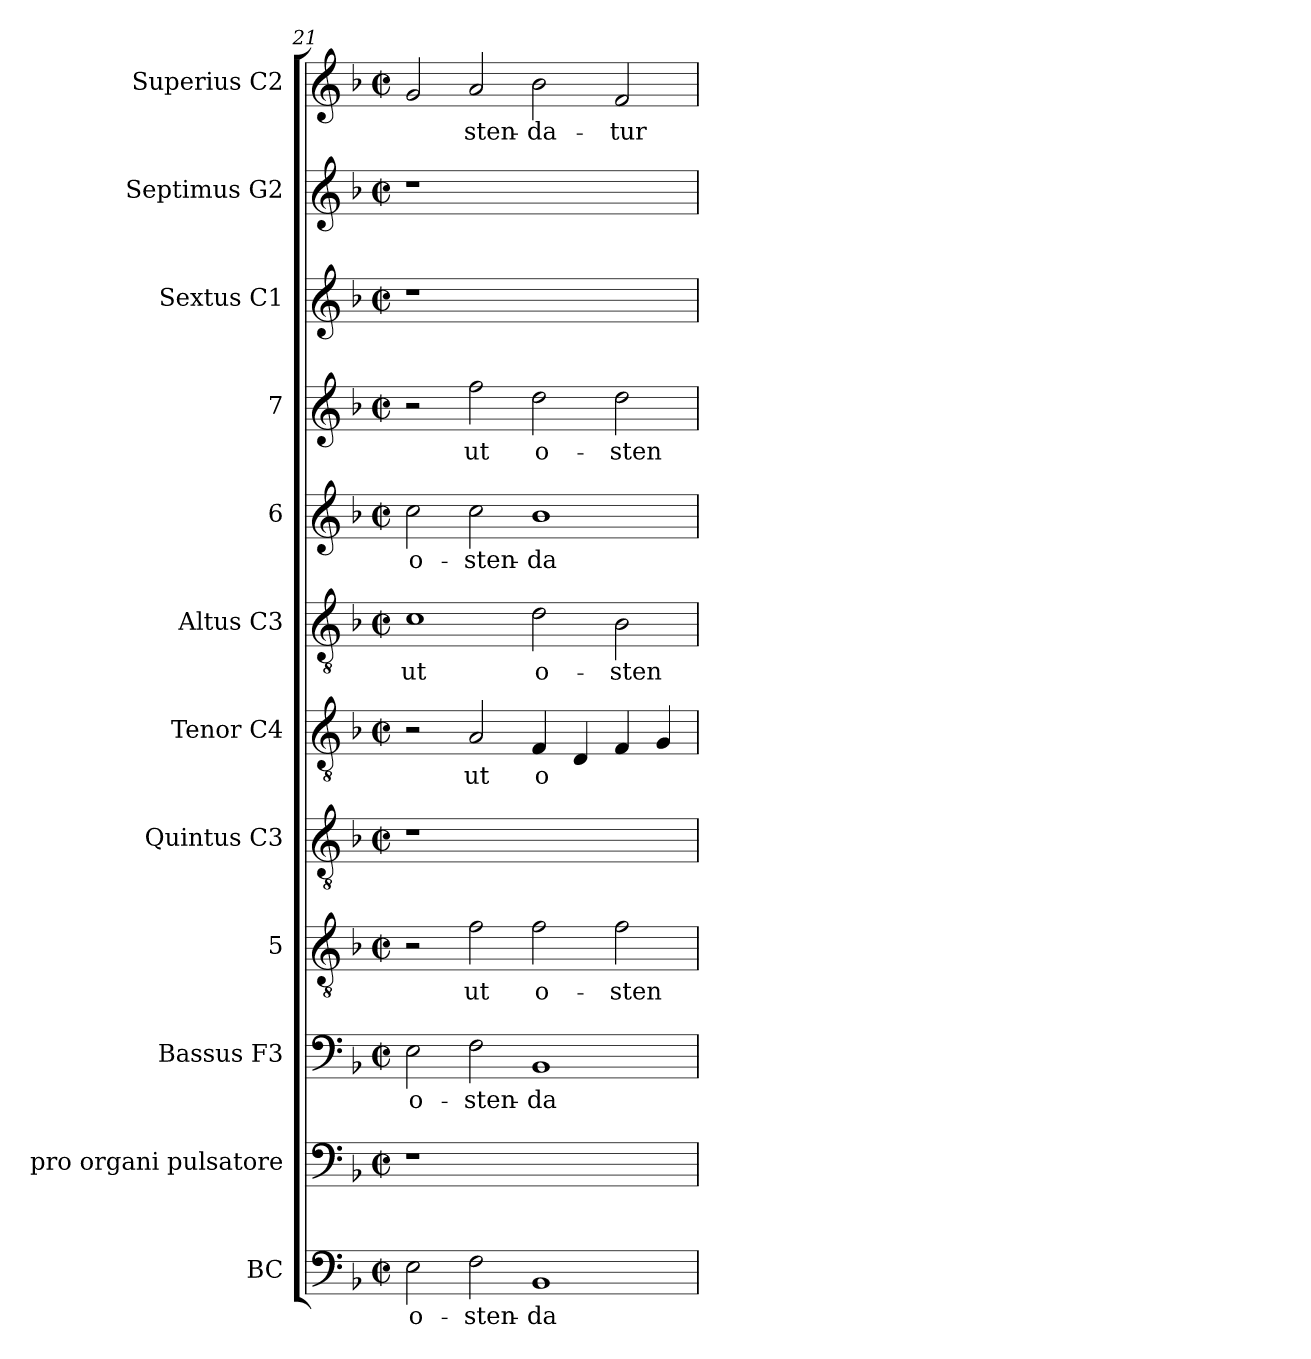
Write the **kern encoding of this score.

**kern	**text	**kern	**kern	**text	**kern	**text	**kern	**kern	**text	**kern	**text	**kern	**text	**kern	**text	**kern	**kern	**kern	**text
*part12	*part12	*part11	*part10	*part10	*part9	*part9	*part8	*part7	*part7	*part6	*part6	*part5	*part5	*part4	*part4	*part3	*part2	*part1	*part1
*staff12	*staff12	*staff11	*staff10	*staff10	*staff9	*staff9	*staff8	*staff7	*staff7	*staff6	*staff6	*staff5	*staff5	*staff4	*staff4	*staff3	*staff2	*staff1	*staff1
*I"BC	*	*I"pro organi  pulsatore	*I"Bassus  F3	*	*I"5	*	*I"Quintus  C3	*I"Tenor  C4	*	*I"Altus  C3	*	*I"6	*	*I"7	*	*I"Sextus  C1	*I"Septimus  G2	*I"Superius  C2	*
*I'BC	*	*	*I'B	*	*	*	*	*I'T	*	*I'A	*	*	*	*	*	*	*	*I'S	*
*clefF4	*	*clefF4	*clefF4	*	*clefGv2	*	*clefGv2	*clefGv2	*	*clefGv2	*	*clefG2	*	*clefG2	*	*clefG2	*clefG2	*clefG2	*
*k[b-]	*	*k[b-]	*k[b-]	*	*k[b-]	*	*k[b-]	*k[b-]	*	*k[b-]	*	*k[b-]	*	*k[b-]	*	*k[b-]	*k[b-]	*k[b-]	*
*F:	*	*F:	*F:	*	*F:	*	*F:	*F:	*	*F:	*	*F:	*	*F:	*	*F:	*F:	*F:	*
*M2/2	*	*M2/2	*M2/2	*	*M2/2	*	*M2/2	*M2/2	*	*M2/2	*	*M2/2	*	*M2/2	*	*M2/2	*M2/2	*M2/2	*
*met(c|)	*	*met(c|)	*met(c|)	*	*met(c|)	*	*met(c|)	*met(c|)	*	*met(c|)	*	*met(c|)	*	*met(c|)	*	*met(c|)	*met(c|)	*met(c|)	*
=21	=21	=21	=21	=21	=21	=21	=21	=21	=21	=21	=21	=21	=21	=21	=21	=21	=21	=21	=21
!	!LO:LY:a:cj	!	!	!LO:LY:b:cj	!	!	!	!	!	!	!LO:LY:b:cj	!	!LO:LY:b:cj	!	!	!	!	!	!LO:LY:b:cj
2E\	o-	1r	2E\	o-	2r	.	1r	2r	.	1c	ut	2cc\	o-	2r	.	1r	1r	2g/	--
!	!LO:LY:a:cj	!	!	!LO:LY:b:cj	!	!LO:LY:b:cj	!	!	!LO:LY:b:cj	!	!	!	!LO:LY:b:cj	!	!LO:LY:b:cj	!	!	!	!LO:LY:b:cj
2F\	-sten-	.	2F\	-sten-	2f\	ut	.	2A/	ut	.	.	2cc\	-sten-	2ff\	ut	.	.	2a/	-sten-
!	!LO:LY:a:cj	!	!	!LO:LY:b:cj	!	!LO:LY:b:cj	!	!	!LO:LY:b:cj	!	!LO:LY:b:cj	!	!LO:LY:b:cj	!	!LO:LY:b:cj	!	!	!	!LO:LY:b:cj
1BB-	-da-	1ryy	1BB-	-da-	2f\	o-	1ryy	4F/	o-	2d\	o-	1b-	-da-	2dd\	o-	1ryy	1ryy	2b-\	-da-
!	!	!	!	!	!	!	!	!	!LO:LY:b:cj	!	!	!	!	!	!	!	!	!	!
.	.	.	.	.	.	.	.	4D/	--	.	.	.	.	.	.	.	.	.	.
!	!	!	!	!	!	!LO:LY:b:cj	!	!	!LO:LY:b:cj	!	!LO:LY:b:cj	!	!	!	!LO:LY:b:cj	!	!	!	!LO:LY:b:cj
.	.	.	.	.	2f\	-sten-	.	4F/	--	2B-\	-sten-	.	.	2dd\	-sten-	.	.	2f/	-tur
!	!	!	!	!	!	!	!	!	!LO:LY:b:cj	!	!	!	!	!	!	!	!	!	!
.	.	.	.	.	.	.	.	4G/	--	.	.	.	.	.	.	.	.	.	.
=	=	=	=	=	=	=	=	=	=	=	=	=	=	=	=	=	=	=	=
*-	*-	*-	*-	*-	*-	*-	*-	*-	*-	*-	*-	*-	*-	*-	*-	*-	*-	*-	*-
